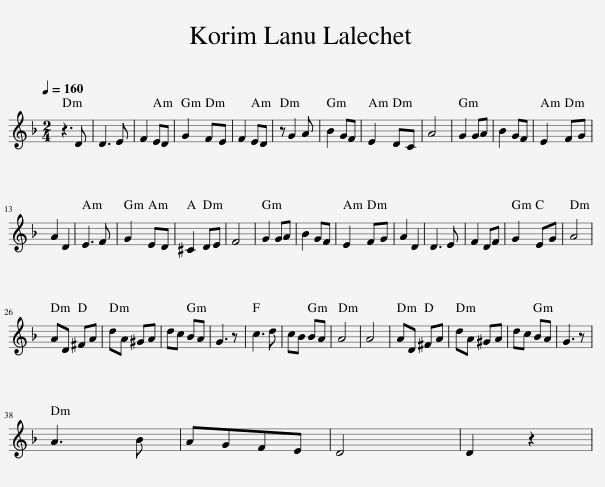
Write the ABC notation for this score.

X:1
L:1/8
Q:1/4=160
M:2/4
I:linebreak $
K:Dmin
V:1 treble
V:1
 z3 D | D3 E | F2 ED | G2 FE | F2 ED | %5
 z G2 A | B2 GF | E2 DC | A4 | G2 GA | %10
 B2 GF | E2 FG |$ A2 D2 | E3 F | G2 ED | %15
 ^C2 DE | F4 | G2 GA | B2 GF | E2 FG | %20
 A2 D2 | D3 E | F2 DF | G2 EG | A4 |$ %25
 AD ^FA | dA ^GA | dc BA | G3 z | c3 d | %30
 cB BA | A4 | A4 | AD ^FA | dA ^GA | %35
 dc BA | G3 z |$ A3 B | AGFE | D4 | %40
 D2 z2 | %41
